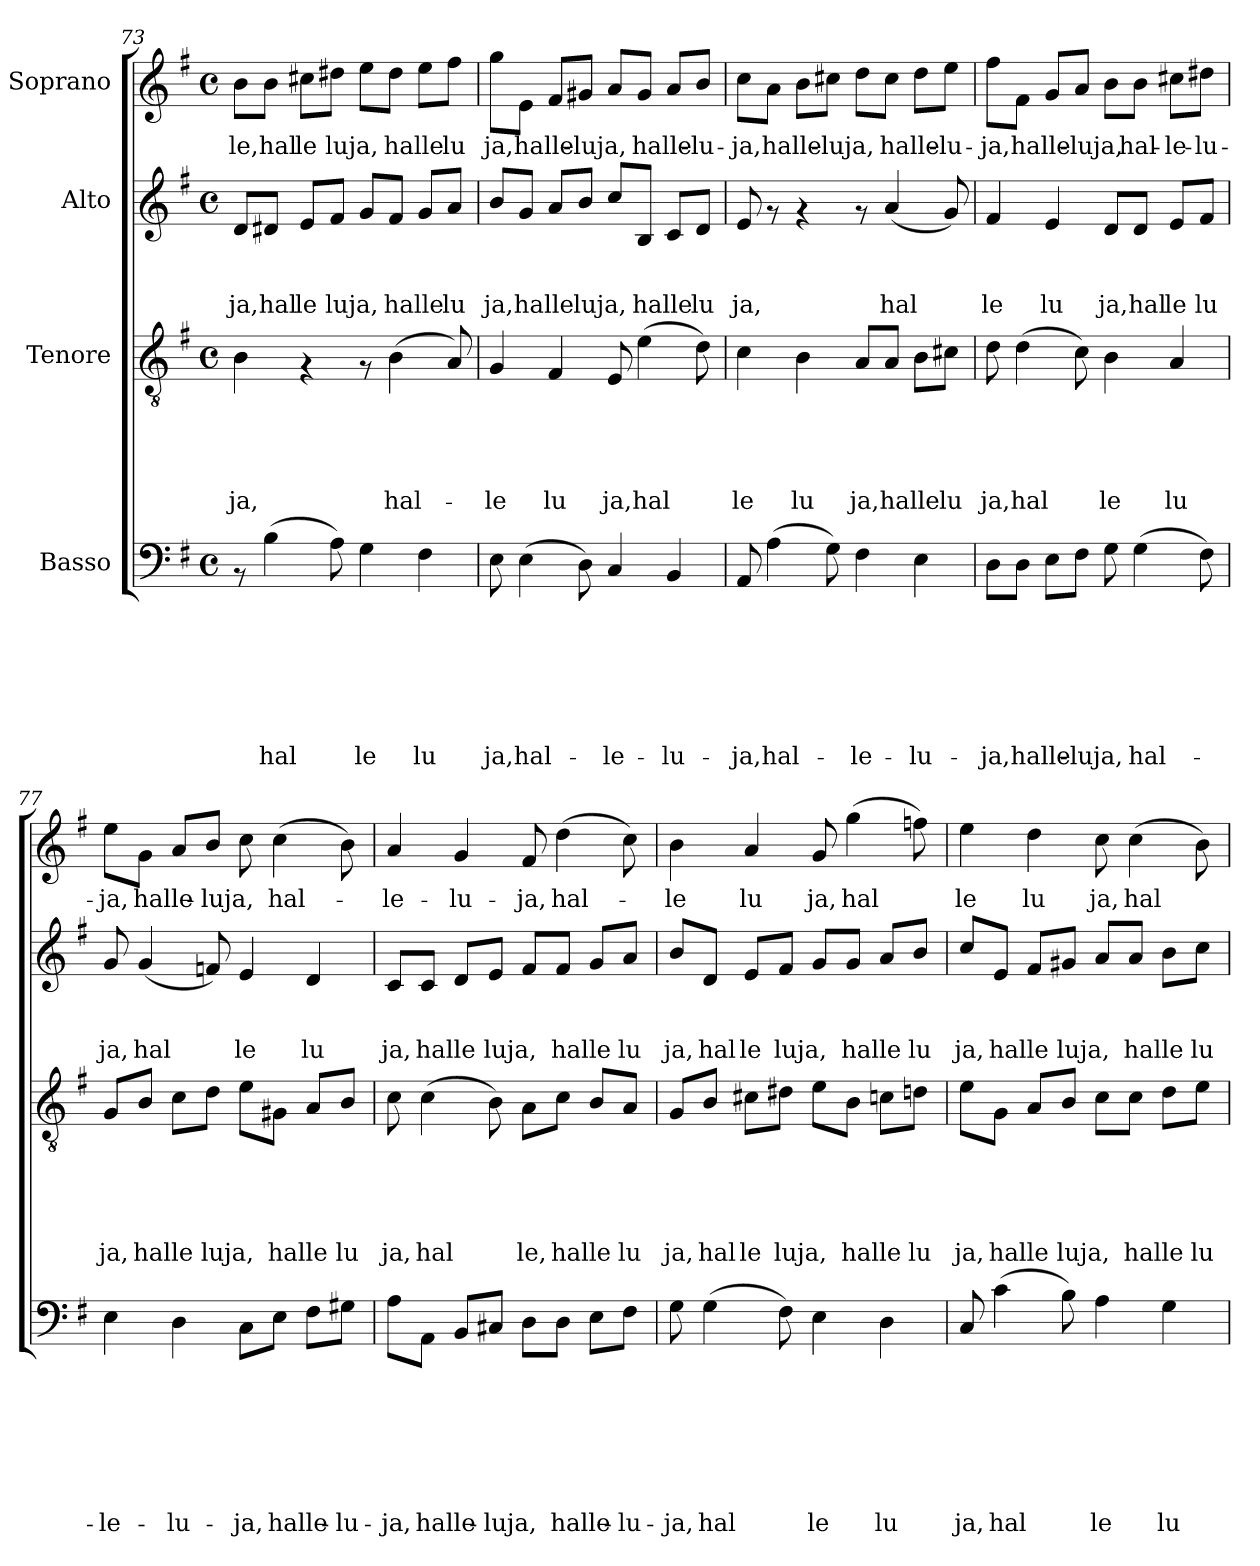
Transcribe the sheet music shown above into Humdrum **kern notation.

**kern	**text	**text	**text	**text	**text	**text	**text	**kern	**text	**text	**text	**text	**text	**kern	**text	**text	**text	**kern	**text
*part4	*part4	*part4	*part4	*part4	*part4	*part4	*part4	*part3	*part3	*part3	*part3	*part3	*part3	*part2	*part2	*part2	*part2	*part1	*part1
*staff4	*staff4	*staff4	*staff4	*staff4	*staff4	*staff4	*staff4	*staff3	*staff3	*staff3	*staff3	*staff3	*staff3	*staff2	*staff2	*staff2	*staff2	*staff1	*staff1
*I"Basso	*	*	*	*	*	*	*	*I"Tenore	*	*	*	*	*	*I"Alto	*	*	*	*I"Soprano	*
*clefF4	*	*	*	*	*	*	*	*clefGv2	*	*	*	*	*	*clefG2	*	*	*	*clefG2	*
*k[f#]	*	*	*	*	*	*	*	*k[f#]	*	*	*	*	*	*k[f#]	*	*	*	*k[f#]	*
*G:	*	*	*	*	*	*	*	*G:	*	*	*	*	*	*G:	*	*	*	*G:	*
*M4/4	*	*	*	*	*	*	*	*M4/4	*	*	*	*	*	*M4/4	*	*	*	*M4/4	*
*met(c)	*	*	*	*	*	*	*	*met(c)	*	*	*	*	*	*met(c)	*	*	*	*met(c)	*
=73	=73	=73	=73	=73	=73	=73	=73	=73	=73	=73	=73	=73	=73	=73	=73	=73	=73	=73	=73
!	!	!	!	!	!	!	!	!	!	!	!	!	!LO:LY:b:rj	!	!	!	!LO:LY:b:rj	!	!LO:LY:a:rj
8rAA	.	.	.	.	.	.	.	4B\	.	.	.	.	-ja,	8d/L	.	.	ja,	8b\L	le,
!	!	!	!	!	!	!	!LO:LY:b:rj	!	!	!	!	!	!	!	!	!	!LO:LY:b:rj	!	!LO:LY:a:rj
(>4B\	.	.	.	.	.	.	hal	.	.	.	.	.	.	8d#X/J	.	.	hal	8b\J	hal
!	!	!	!	!	!	!	!	!	!	!	!	!	!	!	!	!	!LO:LY:b:rj	!	!LO:LY:a:rj
.	.	.	.	.	.	.	.	4rF	.	.	.	.	.	8e/L	.	.	le	8cc#X\L	le
!	!	!	!	!	!	!	!	!	!	!	!	!	!	!	!	!	!LO:LY:b:rj	!	!LO:LY:a:rj
8A\)	.	.	.	.	.	.	.	.	.	.	.	.	.	8f#/J	.	.	luja,	8dd#X\J	luja,
!	!	!	!	!	!	!	!LO:LY:b:rj	!	!	!	!	!	!	!	!	!	!	!	!
4G\	.	.	.	.	.	.	le	8rF	.	.	.	.	.	8g/L	.	.	.	8ee\L	.
!	!	!	!	!	!	!	!	!	!	!	!	!	!LO:LY:b:rj	!	!	!	!LO:LY:b:rj	!	!LO:LY:a:rj
.	.	.	.	.	.	.	.	(>4B\	.	.	.	.	hal-	8f#/J	.	.	halle	8dd#\J	halle
!	!	!	!	!	!	!	!LO:LY:b:rj	!	!	!	!	!	!	!	!	!	!	!	!
4F#\	.	.	.	.	.	.	lu	.	.	.	.	.	.	8g/L	.	.	.	8ee\L	.
!	!	!	!	!	!	!	!	!	!	!	!	!	!	!	!	!	!LO:LY:b:rj	!	!LO:LY:a:rj
.	.	.	.	.	.	.	.	8A/)	.	.	.	.	.	8a/J	.	.	lu	8ff#>\J	lu
!!LO:LB:g=z
=74	=74	=74	=74	=74	=74	=74	=74	=74	=74	=74	=74	=74	=74	=74	=74	=74	=74	=74	=74
!	!	!	!	!	!	!	!LO:LY:b:rj	!	!	!	!	!	!LO:LY:b:rj	!	!	!	!LO:LY:b:rj	!	!LO:LY:b:rj
8E\	.	.	.	.	.	.	ja,	4G/	.	.	.	.	-le	8b/L	.	.	ja,	8gg\L	ja,
!	!	!	!	!	!	!	!LO:LY:b:rj	!	!	!	!	!	!	!	!	!	!LO:LY:b:rj	!	!LO:LY:b:rj
(>4E\	.	.	.	.	.	.	hal-	.	.	.	.	.	.	8g/J	.	.	halle	8e\J	halle-
!	!	!	!	!	!	!	!	!	!	!	!	!	!LO:LY:b:rj	!	!	!	!	!	!
.	.	.	.	.	.	.	.	4F#/	.	.	.	.	lu	8a/L	.	.	.	8f#/L	.
!	!	!	!	!	!	!	!	!	!	!	!	!	!	!	!	!	!LO:LY:b:rj	!	!LO:LY:b:rj
8D\)	.	.	.	.	.	.	.	.	.	.	.	.	.	8b/J	.	.	luja,	8g#X/J	-luja,
!	!	!	!	!	!	!	!LO:LY:b:rj	!	!	!	!	!	!LO:LY:b:rj	!	!	!	!	!	!
4C/	.	.	.	.	.	.	-le-	8E/	.	.	.	.	ja,	8cc/L	.	.	.	8a/L	.
!	!	!	!	!	!	!	!	!	!	!	!	!	!LO:LY:b:rj	!	!	!	!LO:LY:b:rj	!	!LO:LY:b:rj
.	.	.	.	.	.	.	.	(>4e\	.	.	.	.	hal	8B/J	.	.	halle	8g#/J	halle-
!	!	!	!	!	!	!	!LO:LY:b:rj	!	!	!	!	!	!	!	!	!	!	!	!
4BB/	.	.	.	.	.	.	-lu-	.	.	.	.	.	.	8c/L	.	.	.	8a/L	.
!	!	!	!	!	!	!	!	!	!	!	!	!	!	!	!	!	!LO:LY:b:rj	!	!LO:LY:b:rj
.	.	.	.	.	.	.	.	8d\)	.	.	.	.	.	8d/J	.	.	lu	8b/J	-lu-
=75	=75	=75	=75	=75	=75	=75	=75	=75	=75	=75	=75	=75	=75	=75	=75	=75	=75	=75	=75
!	!	!	!	!	!	!	!LO:LY:b:rj	!	!	!	!	!	!LO:LY:b:rj	!	!	!	!LO:LY:b:rj	!	!LO:LY:b:rj
8AA/	.	.	.	.	.	.	-ja,	4c\	.	.	.	.	le	8e/	.	.	ja,	8cc\L	-ja,
!	!	!	!	!	!	!	!LO:LY:b:rj	!	!	!	!	!	!	!	!	!	!	!	!LO:LY:b:rj
(>4A\	.	.	.	.	.	.	hal-	.	.	.	.	.	.	8rf	.	.	.	8a\J	halle-
!	!	!	!	!	!	!	!	!	!	!	!	!	!LO:LY:b:rj	!	!	!	!	!	!
.	.	.	.	.	.	.	.	4B\	.	.	.	.	lu	4rf	.	.	.	8b\L	.
!	!	!	!	!	!	!	!	!	!	!	!	!	!	!	!	!	!	!	!LO:LY:b:rj
8G\)	.	.	.	.	.	.	.	.	.	.	.	.	.	.	.	.	.	8cc#X\J	-luja,
!	!	!	!	!	!	!	!LO:LY:b:rj	!	!	!	!	!	!LO:LY:b:rj	!	!	!	!	!	!
4F#\	.	.	.	.	.	.	-le-	8A/L	.	.	.	.	ja,	8rf	.	.	.	8dd\L	.
!	!	!	!	!	!	!	!	!	!	!	!	!	!LO:LY:b:rj	!	!	!	!LO:LY:b:rj	!	!LO:LY:b:rj
.	.	.	.	.	.	.	.	8A/J	.	.	.	.	halle	(<4a/	.	.	hal	8cc#\J	halle-
!	!	!	!	!	!	!	!LO:LY:b:rj	!	!	!	!	!	!	!	!	!	!	!	!
4E\	.	.	.	.	.	.	-lu-	8B\L	.	.	.	.	.	.	.	.	.	8dd\L	.
!	!	!	!	!	!	!	!	!	!	!	!	!	!LO:LY:b:rj	!	!	!	!	!	!LO:LY:b:rj
.	.	.	.	.	.	.	.	8c#X\J	.	.	.	.	lu	8g/)	.	.	.	8ee\J	-lu-
=76	=76	=76	=76	=76	=76	=76	=76	=76	=76	=76	=76	=76	=76	=76	=76	=76	=76	=76	=76
!	!	!	!	!	!	!	!LO:LY:b:rj	!	!	!	!	!	!LO:LY:b:rj	!	!	!	!LO:LY:b:rj	!	!LO:LY:b:rj
8D\L	.	.	.	.	.	.	-ja,	8d\	.	.	.	.	ja,	4f#/	.	.	le	8ff#\L	-ja,
!	!	!	!	!	!	!	!LO:LY:b:rj	!	!	!	!	!	!LO:LY:b:rj	!	!	!	!	!	!LO:LY:b:rj
8D\J	.	.	.	.	.	.	halle-	(>4d\	.	.	.	.	hal	.	.	.	.	8f#\J	halle-
!	!	!	!	!	!	!	!	!	!	!	!	!	!	!	!	!	!LO:LY:b:rj	!	!
8E\L	.	.	.	.	.	.	.	.	.	.	.	.	.	4e/	.	.	lu	8g/L	.
!	!	!	!	!	!	!	!LO:LY:b:rj	!	!	!	!	!	!	!	!	!	!	!	!LO:LY:b:rj
8F#\J	.	.	.	.	.	.	-luja,	8c\)	.	.	.	.	.	.	.	.	.	8a/J	-luja,
!	!	!	!	!	!	!	!	!	!	!	!	!	!LO:LY:b:rj	!	!	!	!LO:LY:b:rj	!	!
8G\	.	.	.	.	.	.	.	4B\	.	.	.	.	le	8d/L	.	.	ja,	8b\L	.
!	!	!	!	!	!	!	!LO:LY:b:rj	!	!	!	!	!	!	!	!	!	!LO:LY:b:rj	!	!LO:LY:b:rj
(>4G\	.	.	.	.	.	.	hal-	.	.	.	.	.	.	8d/J	.	.	hal	8b\J	hal-
!	!	!	!	!	!	!	!	!	!	!	!	!	!LO:LY:b:rj	!	!	!	!LO:LY:b:rj	!	!LO:LY:b:rj
.	.	.	.	.	.	.	.	4A/	.	.	.	.	lu	8e/L	.	.	le	8cc#X\L	-le-
!	!	!	!	!	!	!	!	!	!	!	!	!	!	!	!	!	!LO:LY:b:rj	!	!LO:LY:b:rj
8F#\)	.	.	.	.	.	.	.	.	.	.	.	.	.	8f#/J	.	.	lu	8dd#X\J	-lu-
=77	=77	=77	=77	=77	=77	=77	=77	=77	=77	=77	=77	=77	=77	=77	=77	=77	=77	=77	=77
!	!	!	!	!	!	!	!LO:LY:b:rj	!	!	!	!	!	!LO:LY:b:rj	!	!	!	!LO:LY:b:rj	!	!LO:LY:b:rj
4E\	.	.	.	.	.	.	-le-	8G/L	.	.	.	.	ja,	8g/	.	.	ja,	8ee\L	-ja,
!	!	!	!	!	!	!	!	!	!	!	!	!	!LO:LY:b:rj	!	!	!	!LO:LY:b:rj	!	!LO:LY:b:rj
.	.	.	.	.	.	.	.	8B/J	.	.	.	.	halle	(<4g/	.	.	hal	8g\J	halle-
!	!	!	!	!	!	!	!LO:LY:b:rj	!	!	!	!	!	!	!	!	!	!	!	!
4D\	.	.	.	.	.	.	-lu-	8c\L	.	.	.	.	.	.	.	.	.	8a/L	.
!	!	!	!	!	!	!	!	!	!	!	!	!	!LO:LY:b:rj	!	!	!	!	!	!LO:LY:b:rj
.	.	.	.	.	.	.	.	8d\J	.	.	.	.	luja,	8fn/)	.	.	.	8b/J	-luja,
!	!	!	!	!	!	!	!LO:LY:b:rj	!	!	!	!	!	!	!	!	!	!LO:LY:b:rj	!	!
8C\L	.	.	.	.	.	.	-ja,	8e\L	.	.	.	.	.	4e/	.	.	le	8cc\	.
!	!	!	!	!	!	!	!LO:LY:b:rj	!	!	!	!	!	!LO:LY:b:rj	!	!	!	!	!	!LO:LY:b:rj
8E\J	.	.	.	.	.	.	halle-	8G#X\J	.	.	.	.	halle	.	.	.	.	(>4cc\	hal-
!	!	!	!	!	!	!	!	!	!	!	!	!	!	!	!	!	!LO:LY:b:rj	!	!
8F#\L	.	.	.	.	.	.	.	8A/L	.	.	.	.	.	4d/	.	.	lu	.	.
!	!	!	!	!	!	!	!LO:LY:b:rj	!	!	!	!	!	!LO:LY:b:rj	!	!	!	!	!	!
8G#X\J	.	.	.	.	.	.	-lu-	8B/J	.	.	.	.	lu	.	.	.	.	8b\)	.
=78	=78	=78	=78	=78	=78	=78	=78	=78	=78	=78	=78	=78	=78	=78	=78	=78	=78	=78	=78
!	!	!	!	!	!	!	!LO:LY:b:rj	!	!	!	!	!	!LO:LY:b:rj	!	!	!	!LO:LY:b:rj	!	!LO:LY:b:rj
8A\L	.	.	.	.	.	.	-ja,	8c\	.	.	.	.	ja,	8c/L	.	.	ja,	4a/	-le-
!	!	!	!	!	!	!	!LO:LY:b:rj	!	!	!	!	!	!LO:LY:b:rj	!	!	!	!LO:LY:b:rj	!	!
8AA\J	.	.	.	.	.	.	halle-	(>4c\	.	.	.	.	hal	8c/J	.	.	halle	.	.
!	!	!	!	!	!	!	!	!	!	!	!	!	!	!	!	!	!	!	!LO:LY:b:rj
8BB/L	.	.	.	.	.	.	.	.	.	.	.	.	.	8d/L	.	.	.	4g/	-lu-
!	!	!	!	!	!	!	!LO:LY:b:rj	!	!	!	!	!	!	!	!	!	!LO:LY:b:rj	!	!
8C#X/J	.	.	.	.	.	.	-luja,	8B\)	.	.	.	.	.	8e/J	.	.	luja,	.	.
!	!	!	!	!	!	!	!	!	!	!	!	!	!LO:LY:b:rj	!	!	!	!	!	!LO:LY:b:rj
8D\L	.	.	.	.	.	.	.	8A\L	.	.	.	.	le,	8f#/L	.	.	.	8f#/	-ja,
!	!	!	!	!	!	!	!LO:LY:b:rj	!	!	!	!	!	!LO:LY:b:rj	!	!	!	!LO:LY:b:rj	!	!LO:LY:b:rj
8D\J	.	.	.	.	.	.	halle-	8c\J	.	.	.	.	halle	8f#/J	.	.	halle	(>4dd\	hal-
8E\L	.	.	.	.	.	.	.	8B/L	.	.	.	.	.	8g/L	.	.	.	.	.
!	!	!	!	!	!	!	!LO:LY:b:rj	!	!	!	!	!	!LO:LY:b:rj	!	!	!	!LO:LY:b:rj	!	!
8F#\J	.	.	.	.	.	.	-lu-	8A/J	.	.	.	.	lu	8a/J	.	.	lu	8cc\)	.
!!LO:LB:g=z
=79	=79	=79	=79	=79	=79	=79	=79	=79	=79	=79	=79	=79	=79	=79	=79	=79	=79	=79	=79
!	!	!	!	!	!	!	!LO:LY:b:rj	!	!	!	!	!	!LO:LY:b:rj	!	!	!	!LO:LY:b:rj	!	!LO:LY:b:rj
8G\	.	.	.	.	.	.	-ja,	8G/L	.	.	.	.	ja,	8b/L	.	.	ja,	4b\	-le
!	!	!	!	!	!	!	!LO:LY:b:rj	!	!	!	!	!	!LO:LY:b:rj	!	!	!	!LO:LY:b:rj	!	!
(>4G\	.	.	.	.	.	.	hal	8B/J	.	.	.	.	hal	8d/J	.	.	hal	.	.
!	!	!	!	!	!	!	!	!	!	!	!	!	!LO:LY:b:rj	!	!	!	!LO:LY:b:rj	!	!LO:LY:b:rj
.	.	.	.	.	.	.	.	8c#X\L	.	.	.	.	le	8e/L	.	.	le	4a/	lu
!	!	!	!	!	!	!	!	!	!	!	!	!	!LO:LY:b:rj	!	!	!	!LO:LY:b:rj	!	!
8F#\)	.	.	.	.	.	.	.	8d#X\J	.	.	.	.	luja,	8f#/J	.	.	luja,	.	.
!	!	!	!	!	!	!	!LO:LY:b:rj	!	!	!	!	!	!	!	!	!	!	!	!LO:LY:b:rj
4E\	.	.	.	.	.	.	le	8e\L	.	.	.	.	.	8g/L	.	.	.	8g/	ja,
!	!	!	!	!	!	!	!	!	!	!	!	!	!LO:LY:b:rj	!	!	!	!LO:LY:b:rj	!	!LO:LY:b:rj
.	.	.	.	.	.	.	.	8B\J	.	.	.	.	halle	8g/J	.	.	halle	(>4gg\	hal
!	!	!	!	!	!	!	!LO:LY:b:rj	!	!	!	!	!	!	!	!	!	!	!	!
4D\	.	.	.	.	.	.	lu	8cn\L	.	.	.	.	.	8a/L	.	.	.	.	.
!	!	!	!	!	!	!	!	!	!	!	!	!	!LO:LY:b:rj	!	!	!	!LO:LY:b:rj	!	!
.	.	.	.	.	.	.	.	8dn\J	.	.	.	.	lu	8b/J	.	.	lu	8ffn\)	.
=80	=80	=80	=80	=80	=80	=80	=80	=80	=80	=80	=80	=80	=80	=80	=80	=80	=80	=80	=80
!	!	!	!	!	!	!	!LO:LY:b:rj	!	!	!	!	!	!LO:LY:b:rj	!	!	!	!LO:LY:b:rj	!	!LO:LY:b:rj
8C/	.	.	.	.	.	.	ja,	8e\L	.	.	.	.	ja,	8cc/L	.	.	ja,	4ee\	le
!	!	!	!	!	!	!	!LO:LY:b:rj	!	!	!	!	!	!LO:LY:b:rj	!	!	!	!LO:LY:b:rj	!	!
(>4c\	.	.	.	.	.	.	hal	8G\J	.	.	.	.	halle	8e/J	.	.	halle	.	.
!	!	!	!	!	!	!	!	!	!	!	!	!	!	!	!	!	!	!	!LO:LY:b:rj
.	.	.	.	.	.	.	.	8A/L	.	.	.	.	.	8f#/L	.	.	.	4dd\	lu
!	!	!	!	!	!	!	!	!	!	!	!	!	!LO:LY:b:rj	!	!	!	!LO:LY:b:rj	!	!
8B\)	.	.	.	.	.	.	.	8B/J	.	.	.	.	luja,	8g#X/J	.	.	luja,	.	.
!	!	!	!	!	!	!	!LO:LY:b:rj	!	!	!	!	!	!	!	!	!	!	!	!LO:LY:b:rj
4A\	.	.	.	.	.	.	le	8c\L	.	.	.	.	.	8a/L	.	.	.	8cc\	ja,
!	!	!	!	!	!	!	!	!	!	!	!	!	!LO:LY:b:rj	!	!	!	!LO:LY:b:rj	!	!LO:LY:b:rj
.	.	.	.	.	.	.	.	8c\J	.	.	.	.	halle	8a/J	.	.	halle	(>4cc\	hal
!	!	!	!	!	!	!	!LO:LY:b:rj	!	!	!	!	!	!	!	!	!	!	!	!
4G\	.	.	.	.	.	.	lu	8d\L	.	.	.	.	.	8b\L	.	.	.	.	.
!	!	!	!	!	!	!	!	!	!	!	!	!	!LO:LY:b:rj	!	!	!	!LO:LY:b:rj	!	!
.	.	.	.	.	.	.	.	8e\J	.	.	.	.	lu	8cc\J	.	.	lu	8b\)	.
=	=	=	=	=	=	=	=	=	=	=	=	=	=	=	=	=	=	=	=
*-	*-	*-	*-	*-	*-	*-	*-	*-	*-	*-	*-	*-	*-	*-	*-	*-	*-	*-	*-
